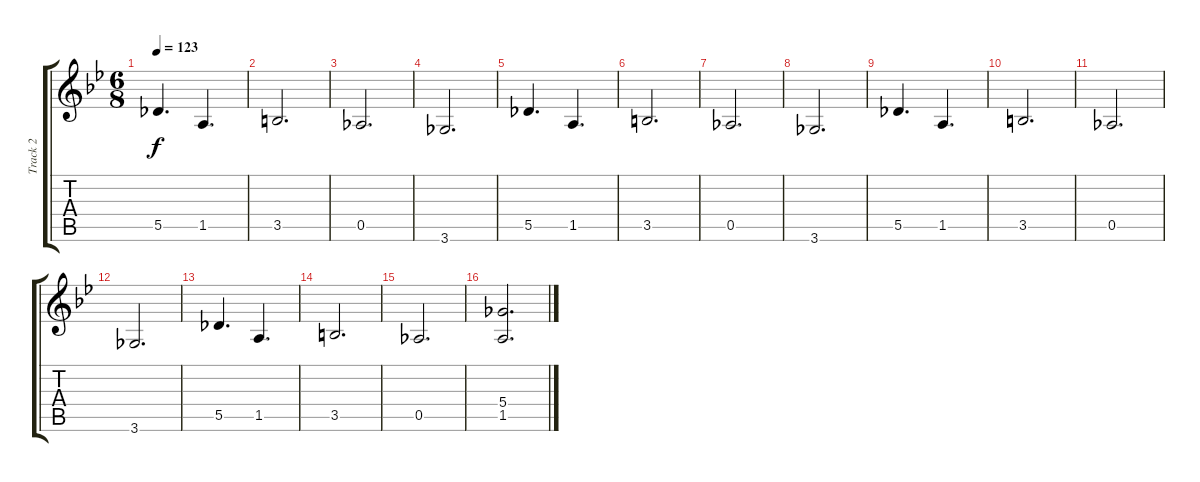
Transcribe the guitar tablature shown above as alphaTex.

\track ("Track 2" "Track 2") {instrument acousticguitarsteel}
\staff {score tabs}
\tuning (Eb4 Bb3 Gb3 Db3 Ab2 Eb2) {hide}
\ts (6 8)
\tempo 123
\clef g2
\ks gminor
5.5.4{d dy f} 1.5.4{d} |
3.5.2{d} |
0.5.2{d} |
3.6.2{d} |
5.5.4{d} 1.5.4{d} |
3.5.2{d} |
0.5.2{d} |
3.6.2{d} |
5.5.4{d} 1.5.4{d} |
3.5.2{d} |
0.5.2{d} |
3.6.2{d} |
5.5.4{d} 1.5.4{d} |
3.5.2{d} |
0.5.2{d} |
(5.4 1.5).2{d}
